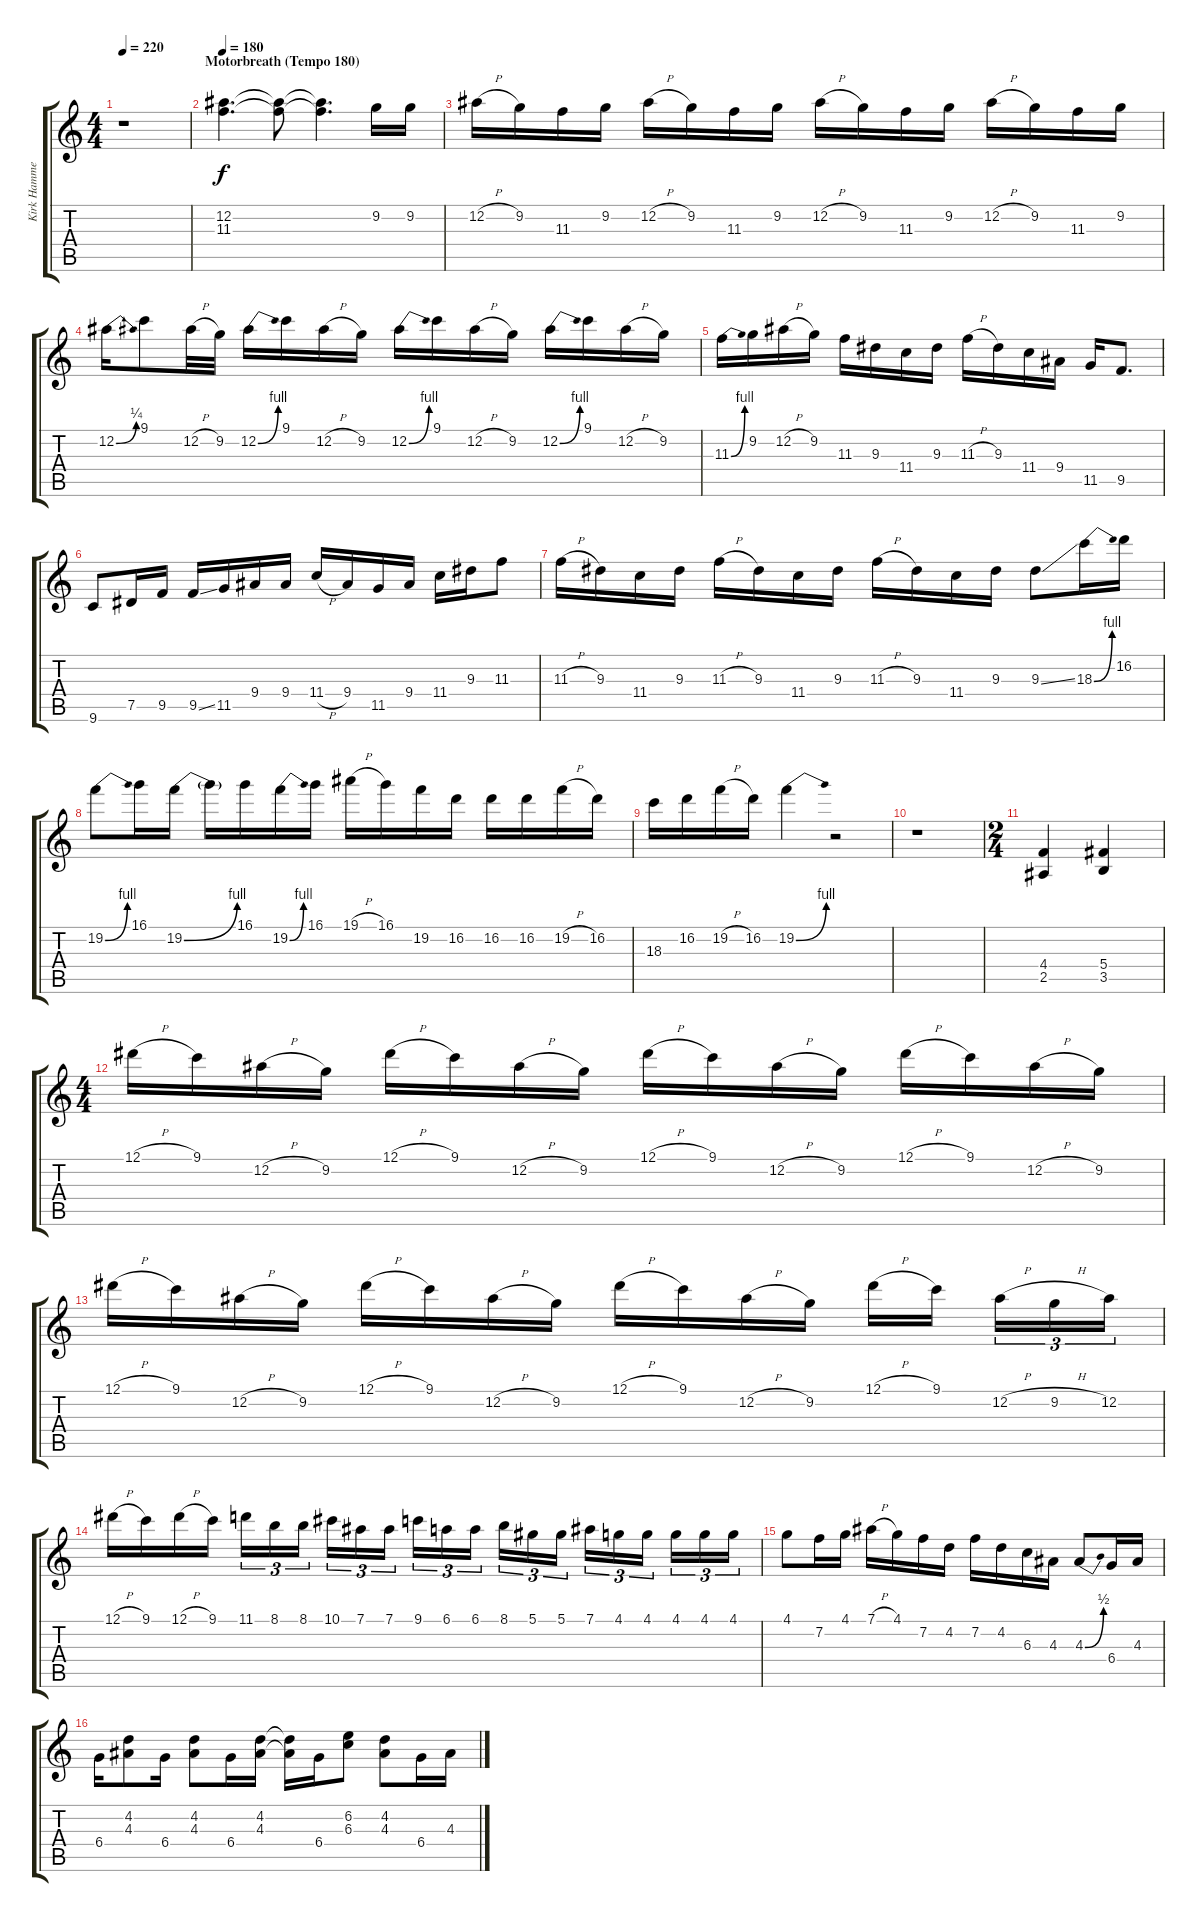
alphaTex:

\track ("Kirk Hammett (Distortion Guitar)" "Kirk Hamme") {instrument overdrivenguitar}
\staff {score tabs}
\tuning (Eb4 Bb3 Gb3 Db3 Ab2 Eb2) {hide}
\ts (4 4)
\tempo 220
\clef g2
\ks c
r.1{dy f} |
\section ("" "Motorbreath (Tempo 180)")
\tempo 180
(12.2 11.3).4{d} (12.2{t} 11.3{t}).8 (12.2{t} 11.3{t}).4{d} 9.2.16 9.2.16 |
12.2{h}.16 9.2.16 11.3.16 9.2.16 12.2{h}.16 9.2.16 11.3.16 9.2.16 12.2{h}.16 9.2.16 11.3.16 9.2.16 12.2{h}.16 9.2.16 11.3.16 9.2.16 |
12.2{be (bend 0 0 60 1)}.16 9.1.8 12.2{h}.32 9.2.32 12.2{be (bend 0 0 60 4)}.16 9.1.16 12.2{h}.16 9.2.16 12.2{be (bend 0 0 60 4)}.16 9.1.16 12.2{h}.16 9.2.16 12.2{be (bend 0 0 60 4)}.16 9.1.16 12.2{h}.16 9.2.16 |
11.3{be (bend 0 0 60 4)}.16 9.2.16 12.2{h}.16 9.2.16 11.3.16 9.3.16 11.4.16 9.3.16 11.3{h}.16 9.3.16 11.4.16 9.4.16 11.5.16 9.5.8{d} |
9.6.8 7.5.16 9.5.16 9.5{ss}.16 11.5.16 9.4.16 9.4.16 11.4{h}.16 9.4.16 11.5.16 9.4.16 11.4.16 9.3.16 11.3.8 |
11.3{h}.16 9.3.16 11.4.16 9.3.16 11.3{h}.16 9.3.16 11.4.16 9.3.16 11.3{h}.16 9.3.16 11.4.16 9.3.16 9.3{ss}.8 18.3{be (bend 0 0 60 4)}.16 16.2.16 |
19.2{be (bend 0 0 60 4)}.8 16.1.16 19.2{be (bend 0 0 60 4)}.16 19.2{t}.16 16.1.16 19.2{be (bend 0 0 60 4)}.16 16.1.16 19.1{h}.16 16.1.16 19.2.16 16.2.16 16.2.16 16.2.16 19.2{h}.16 16.2.16 |
18.3.16 16.2.16 19.2{h}.16 16.2.16 19.2{be (bend 0 0 60 4)}.4 r.2 |
r.1 |
\ts (2 4)
(4.4 2.5).4 (5.4 3.5).4 |
\ts (4 4)
12.1{h}.16 9.1.16 12.2{h}.16 9.2.16 12.1{h}.16 9.1.16 12.2{h}.16 9.2.16 12.1{h}.16 9.1.16 12.2{h}.16 9.2.16 12.1{h}.16 9.1.16 12.2{h}.16 9.2.16 |
12.1{h}.16 9.1.16 12.2{h}.16 9.2.16 12.1{h}.16 9.1.16 12.2{h}.16 9.2.16 12.1{h}.16 9.1.16 12.2{h}.16 9.2.16 12.1{h}.16 9.1.16 12.2{h}.16{tu (3 2)} 9.2{h}.16{tu (3 2)} 12.2.16{tu (3 2)} |
12.1{h}.16 9.1.16 12.1{h}.16 9.1.16 11.1.16{tu (3 2)} 8.1.16{tu (3 2)} 8.1.16{tu (3 2)} 10.1.16{tu (3 2)} 7.1.16{tu (3 2)} 7.1.16{tu (3 2)} 9.1.16{tu (3 2)} 6.1.16{tu (3 2)} 6.1.16{tu (3 2)} 8.1.16{tu (3 2)} 5.1.16{tu (3 2)} 5.1.16{tu (3 2)} 7.1.16{tu (3 2)} 4.1.16{tu (3 2)} 4.1.16{tu (3 2)} 4.1.16{tu (3 2)} 4.1.16{tu (3 2)} 4.1.16{tu (3 2)} |
4.1.8 7.2.16 4.1.16 7.1{h}.16 4.1.16 7.2.16 4.2.16 7.2.16 4.2.16 6.3.16 4.3.16 4.3{be (bend 0 0 60 2)}.8 6.4.16 4.3.16 |
6.4.16 (4.2 4.3).8 6.4.16 (4.2 4.3).8 6.4.16 (4.2 4.3).16 (4.2{t} 4.3{t}).16 6.4.16 (6.2 6.3).8 (4.2 4.3).8 6.4.16 4.3.16
